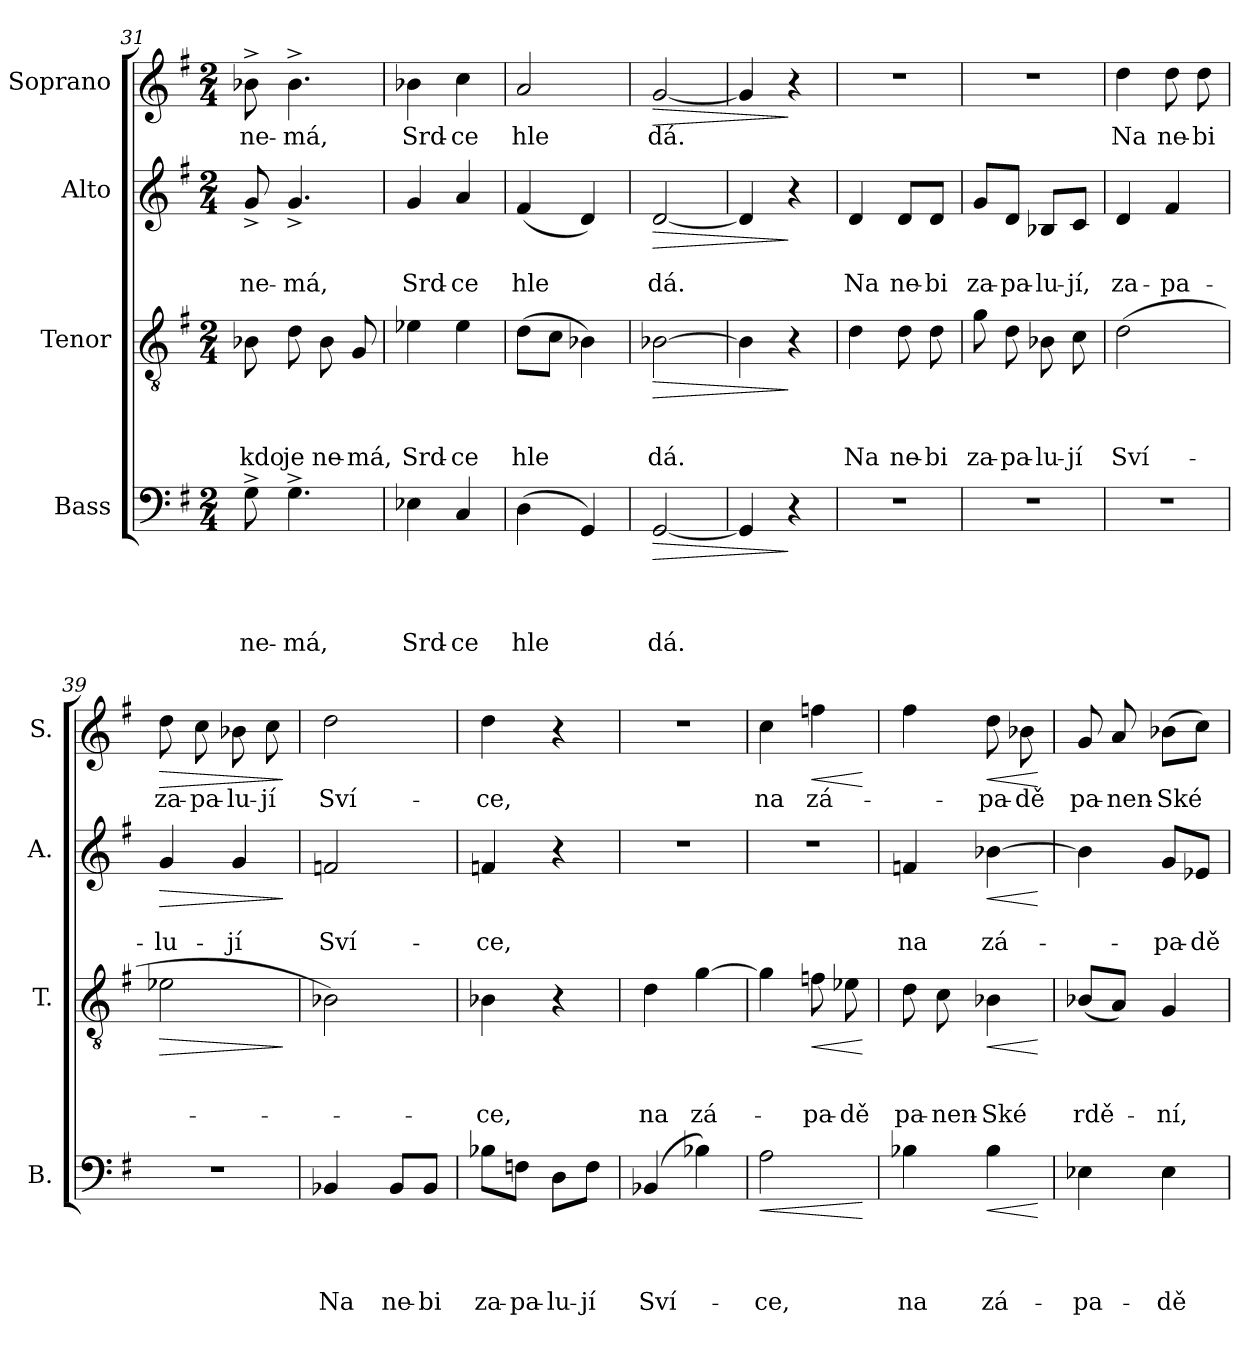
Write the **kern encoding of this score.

**kern	**text	**text	**text	**text	**dynam	**kern	**text	**text	**text	**dynam	**kern	**text	**text	**dynam	**kern	**text	**dynam
*part4	*part4	*part4	*part4	*part4	*part4	*part3	*part3	*part3	*part3	*part3	*part2	*part2	*part2	*part2	*part1	*part1	*part1
*staff4	*staff4	*staff4	*staff4	*staff4	*staff4	*staff3	*staff3	*staff3	*staff3	*staff3	*staff2	*staff2	*staff2	*staff2	*staff1	*staff1	*staff1
*I"Bass	*	*	*	*	*	*I"Tenor	*	*	*	*	*I"Alto	*	*	*	*I"Soprano	*	*
*I'B.	*	*	*	*	*	*I'T.	*	*	*	*	*I'A.	*	*	*	*I'S.	*	*
*clefF4	*	*	*	*	*	*clefGv2	*	*	*	*	*clefG2	*	*	*	*clefG2	*	*
*k[f#]	*	*	*	*	*	*k[f#]	*	*	*	*	*k[f#]	*	*	*	*k[f#]	*	*
*G:	*	*	*	*	*	*G:	*	*	*	*	*G:	*	*	*	*G:	*	*
*M2/4	*	*	*	*	*	*M2/4	*	*	*	*	*M2/4	*	*	*	*M2/4	*	*
=31	=31	=31	=31	=31	=31	=31	=31	=31	=31	=31	=31	=31	=31	=31	=31	=31	=31
!	!	!	!	!LO:LY:b	!	!	!	!	!LO:LY:b	!	!	!	!LO:LY:b	!	!	!LO:LY:b	!
8G^>\	.	.	.	ne-	.	8B-X\	.	.	kdo	.	8g^</	.	ne-	.	8b-X^>\	ne-	.
!	!	!	!	!LO:LY:b	!	!	!	!	!LO:LY:b	!	!	!	!LO:LY:b	!	!	!LO:LY:b	!
4.G^>\	.	.	.	-má,	.	8d\	.	.	je	.	4.g^</	.	-má,	.	4.b-^>\	-má,	.
!	!	!	!	!	!	!	!	!	!LO:LY:b	!	!	!	!	!	!	!	!
.	.	.	.	.	.	8B-\	.	.	ne-	.	.	.	.	.	.	.	.
!	!	!	!	!	!	!	!	!	!LO:LY:b	!	!	!	!	!	!	!	!
.	.	.	.	.	.	8G/	.	.	-má,	.	.	.	.	.	.	.	.
=32	=32	=32	=32	=32	=32	=32	=32	=32	=32	=32	=32	=32	=32	=32	=32	=32	=32
!	!	!	!	!LO:LY:b	!	!	!	!	!LO:LY:b	!	!	!	!LO:LY:b	!	!	!LO:LY:b	!
4E-X\	.	.	.	Srd-	.	4e-X\	.	.	Srd-	.	4g/	.	Srd-	.	4b-X\	Srd-	.
!	!	!	!	!LO:LY:b	!	!	!	!	!LO:LY:b	!	!	!	!LO:LY:b	!	!	!LO:LY:b	!
4C/	.	.	.	-ce	.	4e-\	.	.	-ce	.	4a/	.	-ce	.	4cc\	-ce	.
=33	=33	=33	=33	=33	=33	=33	=33	=33	=33	=33	=33	=33	=33	=33	=33	=33	=33
!	!	!	!	!LO:LY:b	!	!	!	!	!LO:LY:b	!	!	!	!LO:LY:b	!	!	!LO:LY:b	!
(>4D\	.	.	.	hle	.	(>8d\L	.	.	hle	.	(<4f#/	.	hle	.	2a/	hle	.
.	.	.	.	.	.	8c\J	.	.	.	.	.	.	.	.	.	.	.
4GG/)	.	.	.	.	.	4B-X\)	.	.	.	.	4d/)	.	.	.	.	.	.
=34	=34	=34	=34	=34	=34	=34	=34	=34	=34	=34	=34	=34	=34	=34	=34	=34	=34
!	!	!	!	!LO:LY:b	!LO:HP:b	!	!	!	!LO:LY:b	!LO:HP:b	!	!	!LO:LY:b	!LO:HP:b	!	!LO:LY:b	!LO:HP:b
[<2GG/	.	.	.	dá.	>	[>2B-X\	.	.	dá.	>	[<2d/	.	dá.	>	[<2g/	dá.	>
=35	=35	=35	=35	=35	=35	=35	=35	=35	=35	=35	=35	=35	=35	=35	=35	=35	=35
4GG/]	.	.	.	.	.	4B-\]	.	.	.	.	4d/]	.	.	.	4g/]	.	.
4r	.	.	.	.	]	4r	.	.	.	]	4r	.	.	]	4r	.	]
=36	=36	=36	=36	=36	=36	=36	=36	=36	=36	=36	=36	=36	=36	=36	=36	=36	=36
!LO:N:vis=1	!	!	!	!	!	!	!	!	!LO:LY:b	!	!	!	!LO:LY:b	!	!LO:N:vis=1	!	!
2r	.	.	.	.	.	4d\	.	.	Na	.	4d/	.	Na	.	2r	.	.
!	!	!	!	!	!	!	!	!	!LO:LY:b	!	!	!	!LO:LY:b	!	!	!	!
.	.	.	.	.	.	8d\	.	.	ne-	.	8d/L	.	ne-	.	.	.	.
!	!	!	!	!	!	!	!	!	!LO:LY:b	!	!	!	!LO:LY:b	!	!	!	!
.	.	.	.	.	.	8d\	.	.	-bi	.	8d/J	.	-bi	.	.	.	.
!!LO:PB:g=z
=37	=37	=37	=37	=37	=37	=37	=37	=37	=37	=37	=37	=37	=37	=37	=37	=37	=37
!LO:N:vis=1	!	!	!	!	!	!	!	!	!LO:LY:b	!	!	!	!LO:LY:b	!	!LO:N:vis=1	!	!
2r	.	.	.	.	.	8g\	.	.	za-	.	8g/L	.	za-	.	2r	.	.
!	!	!	!	!	!	!	!	!	!LO:LY:b	!	!	!	!LO:LY:b	!	!	!	!
.	.	.	.	.	.	8d\	.	.	-pa-	.	8d/J	.	-pa-	.	.	.	.
!	!	!	!	!	!	!	!	!	!LO:LY:b	!	!	!	!LO:LY:b	!	!	!	!
.	.	.	.	.	.	8B-X\	.	.	-lu-	.	8B-X/L	.	-lu-	.	.	.	.
!	!	!	!	!	!	!	!	!	!LO:LY:b	!	!	!	!LO:LY:b	!	!	!	!
.	.	.	.	.	.	8c\	.	.	-jí	.	8c/J	.	-jí,	.	.	.	.
=38	=38	=38	=38	=38	=38	=38	=38	=38	=38	=38	=38	=38	=38	=38	=38	=38	=38
!LO:N:vis=1	!	!	!	!	!	!	!	!	!LO:LY:b	!	!	!	!LO:LY:b	!	!	!LO:LY:b	!
2r	.	.	.	.	.	(>2d\	.	.	Sví-	.	4d/	.	za-	.	4dd\	Na	.
!	!	!	!	!	!	!	!	!	!	!	!	!	!LO:LY:b	!	!	!LO:LY:b	!
.	.	.	.	.	.	.	.	.	.	.	4f#/	.	-pa-	.	8dd\	ne-	.
!	!	!	!	!	!	!	!	!	!	!	!	!	!	!	!	!LO:LY:b	!
.	.	.	.	.	.	.	.	.	.	.	.	.	.	.	8dd\	-bi	.
=39	=39	=39	=39	=39	=39	=39	=39	=39	=39	=39	=39	=39	=39	=39	=39	=39	=39
!LO:N:vis=1	!	!	!	!	!	!	!	!	!	!LO:HP:b	!	!	!LO:LY:b	!LO:HP:b	!	!LO:LY:b	!LO:HP:b
2r	.	.	.	.	.	2e-X\	.	.	.	>	4g/	.	-lu-	>	8dd\	za-	>
!	!	!	!	!	!	!	!	!	!	!	!	!	!	!	!	!LO:LY:b	!
.	.	.	.	.	.	.	.	.	.	.	.	.	.	.	8cc\	-pa-	.
!	!	!	!	!	!	!	!	!	!	!	!	!	!LO:LY:b	!	!	!LO:LY:b	!
.	.	.	.	.	.	.	.	.	.	.	4g/	.	-jí	.	8b-X\	-lu-	.
!	!	!	!	!	!	!	!	!	!	!	!	!	!	!	!	!LO:LY:b	!
.	.	.	.	.	.	.	.	.	.	.	.	.	.	.	8cc\	-jí	.
.	.	.	.	.	.	.	.	.	.	]	.	.	.	]	.	.	]
=40	=40	=40	=40	=40	=40	=40	=40	=40	=40	=40	=40	=40	=40	=40	=40	=40	=40
!	!	!	!	!LO:LY:b	!	!	!	!	!	!	!	!	!LO:LY:b	!	!	!LO:LY:b	!
*	*	*	*	*	*	*^	*	*	*	*	*^	*	*	*	*	*	*
4BB-X/	.	.	.	Na	.	2B-X\)	16ryy	.	.	.	.	2fn/	16ryy	.	Sví-	.	2dd\	Sví-	.
.	.	.	.	.	.	.	4..ryy	.	.	.	.	.	4..ryy	.	.	.	.	.	.
!	!	!	!	!LO:LY:b	!	!	!	!	!	!	!	!	!	!	!	!	!	!	!
8BB-/L	.	.	.	ne-	.	.	.	.	.	.	.	.	.	.	.	.	.	.	.
!	!	!	!	!LO:LY:b	!	!	!	!	!	!	!	!	!	!	!	!	!	!	!
8BB-/J	.	.	.	-bi	.	.	.	.	.	.	.	.	.	.	.	.	.	.	.
=41	=41	=41	=41	=41	=41	=41	=41	=41	=41	=41	=41	=41	=41	=41	=41	=41	=41	=41	=41
!	!	!	!	!LO:LY:b	!	!	!	!	!	!LO:LY:b	!	!	!	!	!LO:LY:b	!	!	!LO:LY:b	!
*	*	*	*	*	*	*v	*v	*	*	*	*	*	*	*	*	*	*	*	*
*	*	*	*	*	*	*	*	*	*	*	*v	*v	*	*	*	*	*	*
8B-X\L	.	.	.	za-	.	4B-X\	.	.	-ce,	.	4fn/	.	-ce,	.	4dd\	-ce,	.
!	!	!	!	!LO:LY:b	!	!	!	!	!	!	!	!	!	!	!	!	!
8Fn\J	.	.	.	-pa-	.	.	.	.	.	.	.	.	.	.	.	.	.
!	!	!	!	!LO:LY:b	!	!	!	!	!	!	!	!	!	!	!	!	!
8D\L	.	.	.	-lu-	.	4r	.	.	.	.	4r	.	.	.	4r	.	.
!	!	!	!	!LO:LY:b	!	!	!	!	!	!	!	!	!	!	!	!	!
8F\J	.	.	.	-jí	.	.	.	.	.	.	.	.	.	.	.	.	.
=42	=42	=42	=42	=42	=42	=42	=42	=42	=42	=42	=42	=42	=42	=42	=42	=42	=42
!	!	!	!	!LO:LY:b	!	!	!	!	!LO:LY:b	!	!LO:N:vis=1	!	!	!	!LO:N:vis=1	!	!
(>4BB-X/	.	.	.	Sví-	.	4d\	.	.	na	.	2r	.	.	.	2r	.	.
!	!	!	!	!	!	!	!	!	!LO:LY:b	!	!	!	!	!	!	!	!
4B-X\)	.	.	.	.	.	[>4g\	.	.	zá-	.	.	.	.	.	.	.	.
=43	=43	=43	=43	=43	=43	=43	=43	=43	=43	=43	=43	=43	=43	=43	=43	=43	=43
!	!	!	!	!LO:LY:b	!LO:HP:b	!	!	!	!	!	!LO:N:vis=1	!	!	!	!	!LO:LY:b	!
2A\	.	.	.	-ce,	<	4g\]	.	.	.	.	2r	.	.	.	4cc\	na	.
!	!	!	!	!	!	!	!	!	!LO:LY:b	!LO:HP:b	!	!	!	!	!	!LO:LY:b	!LO:HP:b
.	.	.	.	.	.	8fn\	.	.	-pa-	<	.	.	.	.	4ffn\	zá-	<
!	!	!	!	!	!	!	!	!	!LO:LY:b	!	!	!	!	!	!	!	!
.	.	.	.	.	.	8e-X\	.	.	-dě	.	.	.	.	.	.	.	.
.	.	.	.	.	[	.	.	.	.	[	.	.	.	.	.	.	[
!!LO:LB:g=z
=44	=44	=44	=44	=44	=44	=44	=44	=44	=44	=44	=44	=44	=44	=44	=44	=44	=44
!	!	!	!	!LO:LY:b	!	!	!	!	!LO:LY:b	!	!	!	!LO:LY:b	!	!	!	!
4B-X\	.	.	.	na	.	8d\	.	.	pa-	.	4fn/	.	na	.	4ff#\	.	.
!	!	!	!	!	!	!	!	!	!LO:LY:b	!	!	!	!	!	!	!	!
.	.	.	.	.	.	8c\	.	.	-nen-	.	.	.	.	.	.	.	.
!	!	!	!	!LO:LY:b	!LO:HP:b	!	!	!	!LO:LY:b	!LO:HP:b	!	!	!LO:LY:b	!LO:HP:b	!	!LO:LY:b	!LO:HP:b
4B-\	.	.	.	zá-	<	4B-X\	.	.	-Ské	<	[>4b-X\	.	zá-	<	8dd\	-pa-	<
!	!	!	!	!	!	!	!	!	!	!	!	!	!	!	!	!LO:LY:b	!
.	.	.	.	.	.	.	.	.	.	.	.	.	.	.	8b-X\	-dě	.
.	.	.	.	.	[	.	.	.	.	[	.	.	.	[	.	.	[
=45	=45	=45	=45	=45	=45	=45	=45	=45	=45	=45	=45	=45	=45	=45	=45	=45	=45
!	!	!	!	!LO:LY:b	!	!	!	!	!LO:LY:b	!	!	!	!	!	!	!LO:LY:b	!
4E-X\	.	.	.	-pa-	.	(<8B-X/L	.	.	rdě-	.	4b-\]	.	.	.	8g/	pa-	.
!	!	!	!	!	!	!	!	!	!	!	!	!	!	!	!	!LO:LY:b	!
.	.	.	.	.	.	8A/J)	.	.	.	.	.	.	.	.	8a/	-nen-	.
!	!	!	!	!LO:LY:b	!	!	!	!	!LO:LY:b	!	!	!	!LO:LY:b	!	!	!LO:LY:b	!
4E-\	.	.	.	-dě	.	4G/	.	.	-ní,	.	8g/L	.	-pa-	.	(>8b-X\L	-Ské	.
!	!	!	!	!	!	!	!	!	!	!	!	!	!LO:LY:b	!	!	!	!
.	.	.	.	.	.	.	.	.	.	.	8e-X/J	.	-dě	.	8cc\J)	.	.
=	=	=	=	=	=	=	=	=	=	=	=	=	=	=	=	=	=
*-	*-	*-	*-	*-	*-	*-	*-	*-	*-	*-	*-	*-	*-	*-	*-	*-	*-
